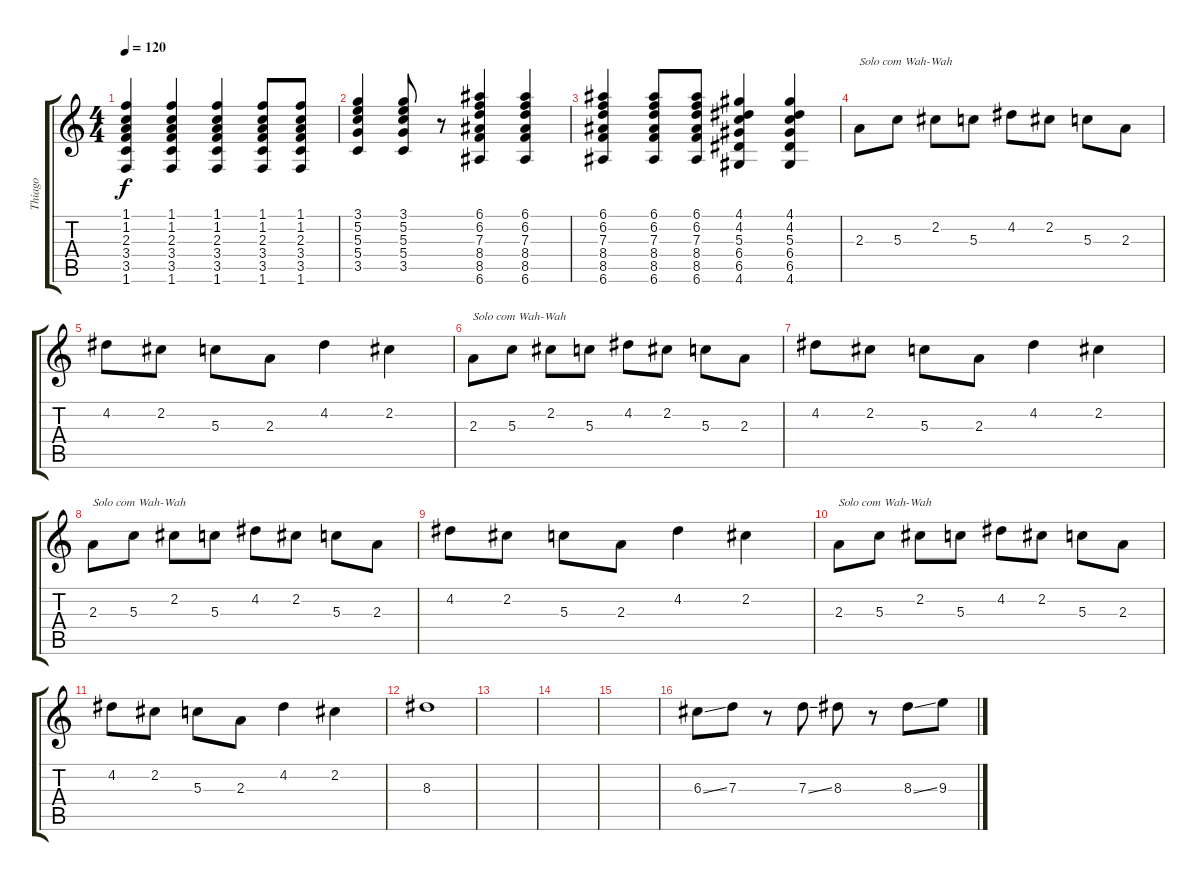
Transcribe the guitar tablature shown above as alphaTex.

\track ("Thiago" "Thiago") {instrument overdrivenguitar}
\staff {score tabs}
\tuning (E4 B3 G3 D3 A2 E2) {hide}
\ts (4 4)
\tempo 120
\clef g2
\ks c
(1.1 1.2 2.3 3.4 3.5 1.6).4{dy f instrument overdrivenguitar} (1.1 1.2 2.3 3.4 3.5 1.6).4 (1.1 1.2 2.3 3.4 3.5 1.6).4 (1.1 1.2 2.3 3.4 3.5 1.6).8 (1.1 1.2 2.3 3.4 3.5 1.6).8 |
(3.1 5.2 5.3 5.4 3.5).4 (3.1 5.2 5.3 5.4 3.5).8 r.8 (6.1 6.2 7.3 8.4 8.5 6.6).4 (6.1 6.2 7.3 8.4 8.5 6.6).4 |
(6.1 6.2 7.3 8.4 8.5 6.6).4 (6.1 6.2 7.3 8.4 8.5 6.6).8 (6.1 6.2 7.3 8.4 8.5 6.6).8 (4.1 4.2 5.3 6.4 6.5 4.6).4 (4.1 4.2 5.3 6.4 6.5 4.6).4 |
2.3.8{txt "Solo com Wah-Wah"} 5.3.8 2.2.8 5.3.8 4.2.8 2.2.8 5.3.8 2.3.8 |
4.2.8 2.2.8 5.3.8 2.3.8 4.2.4 2.2.4 |
2.3.8{txt "Solo com Wah-Wah"} 5.3.8 2.2.8 5.3.8 4.2.8 2.2.8 5.3.8 2.3.8 |
4.2.8 2.2.8 5.3.8 2.3.8 4.2.4 2.2.4 |
2.3.8{txt "Solo com Wah-Wah"} 5.3.8 2.2.8 5.3.8 4.2.8 2.2.8 5.3.8 2.3.8 |
4.2.8 2.2.8 5.3.8 2.3.8 4.2.4 2.2.4 |
2.3.8{txt "Solo com Wah-Wah"} 5.3.8 2.2.8 5.3.8 4.2.8 2.2.8 5.3.8 2.3.8 |
4.2.8 2.2.8 5.3.8 2.3.8 4.2.4 2.2.4 |
8.3.1 |
|
|
|
6.3{ss}.8 7.3.8 r.8 7.3{ss}.8 8.3.8 r.8 8.3{ss}.8 9.3.8
